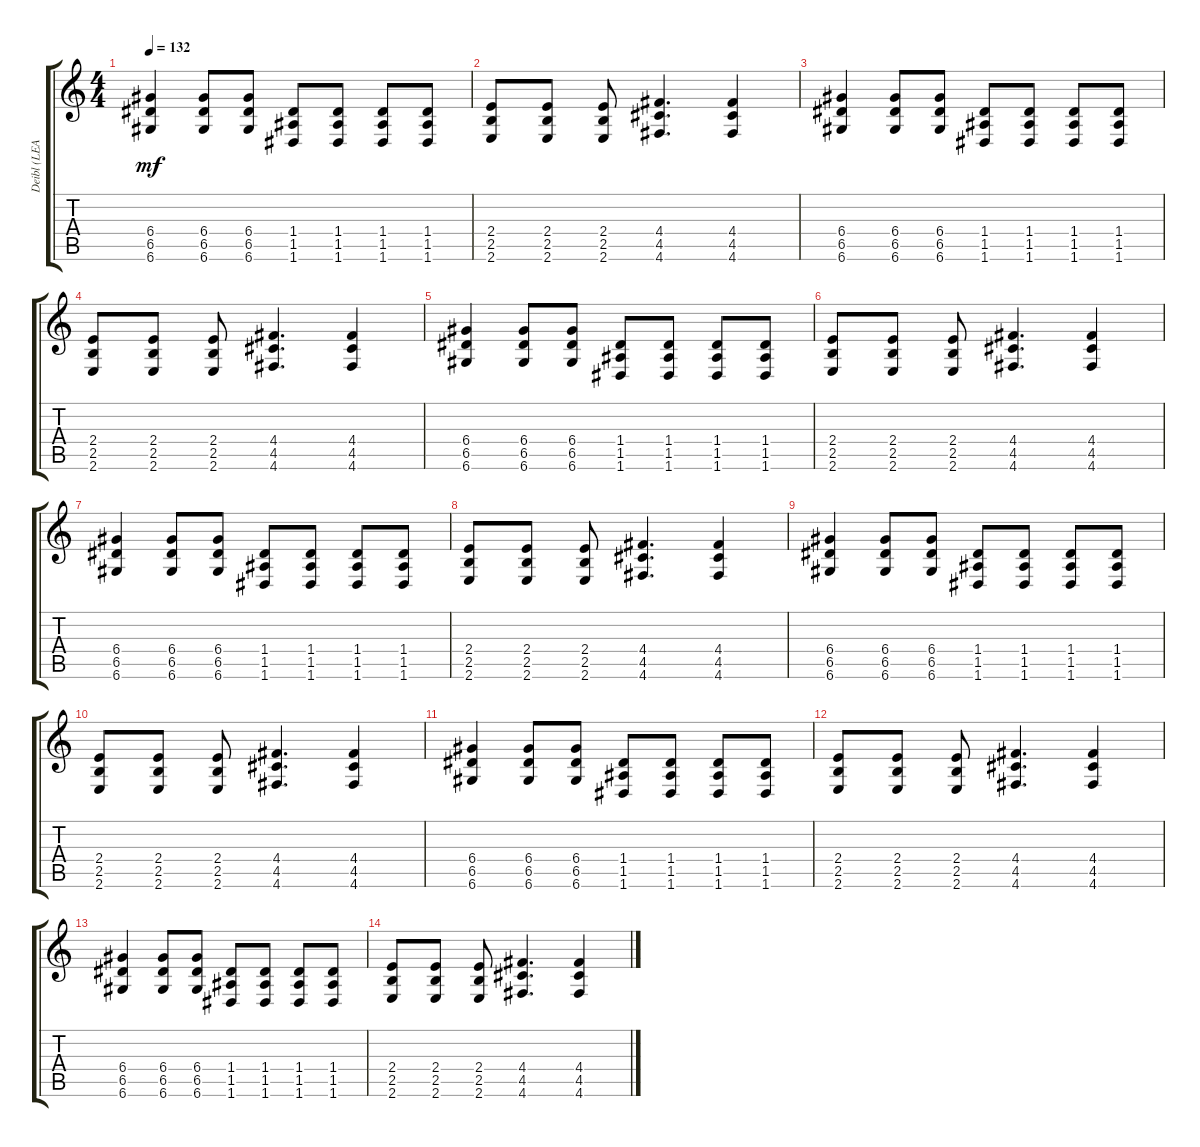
\track ("Deibl (LEAD)" "Deibl (LEA") {instrument overdrivenguitar}
\staff {score tabs}
\tuning (E4 B3 G3 D3 A2 D2) {hide}
\ts (4 4)
\tempo 132
\clef g2
\ks c
(6.4 6.5 6.6).4{dy mf} (6.4 6.5 6.6).8 (6.4 6.5 6.6).8 (1.4 1.5 1.6).8 (1.4 1.5 1.6).8 (1.4 1.5 1.6).8 (1.4 1.5 1.6).8 |
(2.4 2.5 2.6).8 (2.4 2.5 2.6).8 (2.4 2.5 2.6).8 (4.4 4.5 4.6).4{d} (4.4 4.5 4.6).4 |
(6.4 6.5 6.6).4 (6.4 6.5 6.6).8{volume 5} (6.4 6.5 6.6).8 (1.4 1.5 1.6).8 (1.4 1.5 1.6).8 (1.4 1.5 1.6).8 (1.4 1.5 1.6).8 |
(2.4 2.5 2.6).8 (2.4 2.5 2.6).8 (2.4 2.5 2.6).8 (4.4 4.5 4.6).4{d} (4.4 4.5 4.6).4 |
(6.4 6.5 6.6).4 (6.4 6.5 6.6).8 (6.4 6.5 6.6).8 (1.4 1.5 1.6).8 (1.4 1.5 1.6).8 (1.4 1.5 1.6).8 (1.4 1.5 1.6).8 |
(2.4 2.5 2.6).8 (2.4 2.5 2.6).8 (2.4 2.5 2.6).8 (4.4 4.5 4.6).4{d} (4.4 4.5 4.6).4 |
(6.4 6.5 6.6).4 (6.4 6.5 6.6).8 (6.4 6.5 6.6).8{volume 0} (1.4 1.5 1.6).8 (1.4 1.5 1.6).8 (1.4 1.5 1.6).8 (1.4 1.5 1.6).8 |
(2.4 2.5 2.6).8 (2.4 2.5 2.6).8 (2.4 2.5 2.6).8 (4.4 4.5 4.6).4{d} (4.4 4.5 4.6).4 |
(6.4 6.5 6.6).4 (6.4 6.5 6.6).8 (6.4 6.5 6.6).8 (1.4 1.5 1.6).8 (1.4 1.5 1.6).8 (1.4 1.5 1.6).8 (1.4 1.5 1.6).8 |
(2.4 2.5 2.6).8 (2.4 2.5 2.6).8 (2.4 2.5 2.6).8 (4.4 4.5 4.6).4{d} (4.4 4.5 4.6).4 |
(6.4 6.5 6.6).4 (6.4 6.5 6.6).8 (6.4 6.5 6.6).8 (1.4 1.5 1.6).8 (1.4 1.5 1.6).8 (1.4 1.5 1.6).8 (1.4 1.5 1.6).8 |
(2.4 2.5 2.6).8 (2.4 2.5 2.6).8 (2.4 2.5 2.6).8 (4.4 4.5 4.6).4{d} (4.4 4.5 4.6).4 |
(6.4 6.5 6.6).4 (6.4 6.5 6.6).8 (6.4 6.5 6.6).8 (1.4 1.5 1.6).8 (1.4 1.5 1.6).8 (1.4 1.5 1.6).8 (1.4 1.5 1.6).8 |
(2.4 2.5 2.6).8 (2.4 2.5 2.6).8 (2.4 2.5 2.6).8 (4.4 4.5 4.6).4{d} (4.4 4.5 4.6).4
